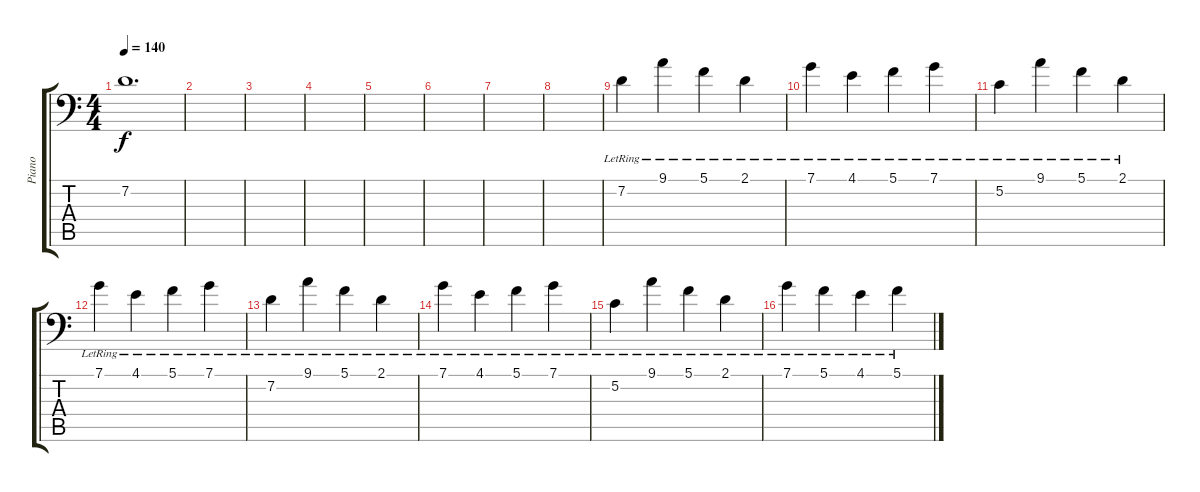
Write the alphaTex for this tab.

\track ("Piano" "Piano") {instrument acousticgrandpiano}
\staff {score tabs}
\tuning (C4 G3 Eb3 Bb2 F2 Bb1) {hide}
\ts (4 4)
\tempo 140
\clef f4
\ks c
7.2.1{d dy f} |
|
|
|
|
|
|
|
7.2{lr}.4 9.1{lr}.4 5.1{lr}.4 2.1{lr}.4 |
7.1{lr}.4 4.1{lr}.4 5.1{lr}.4 7.1{lr}.4 |
5.2{lr}.4 9.1{lr}.4 5.1{lr}.4 2.1{lr}.4 |
7.1{lr}.4 4.1{lr}.4 5.1{lr}.4 7.1{lr}.4 |
7.2{lr}.4 9.1{lr}.4 5.1{lr}.4 2.1{lr}.4 |
7.1{lr}.4 4.1{lr}.4 5.1{lr}.4 7.1{lr}.4 |
5.2{lr}.4 9.1{lr}.4 5.1{lr}.4 2.1{lr}.4 |
7.1{lr}.4 5.1{lr}.4 4.1{lr}.4 5.1{lr}.4
